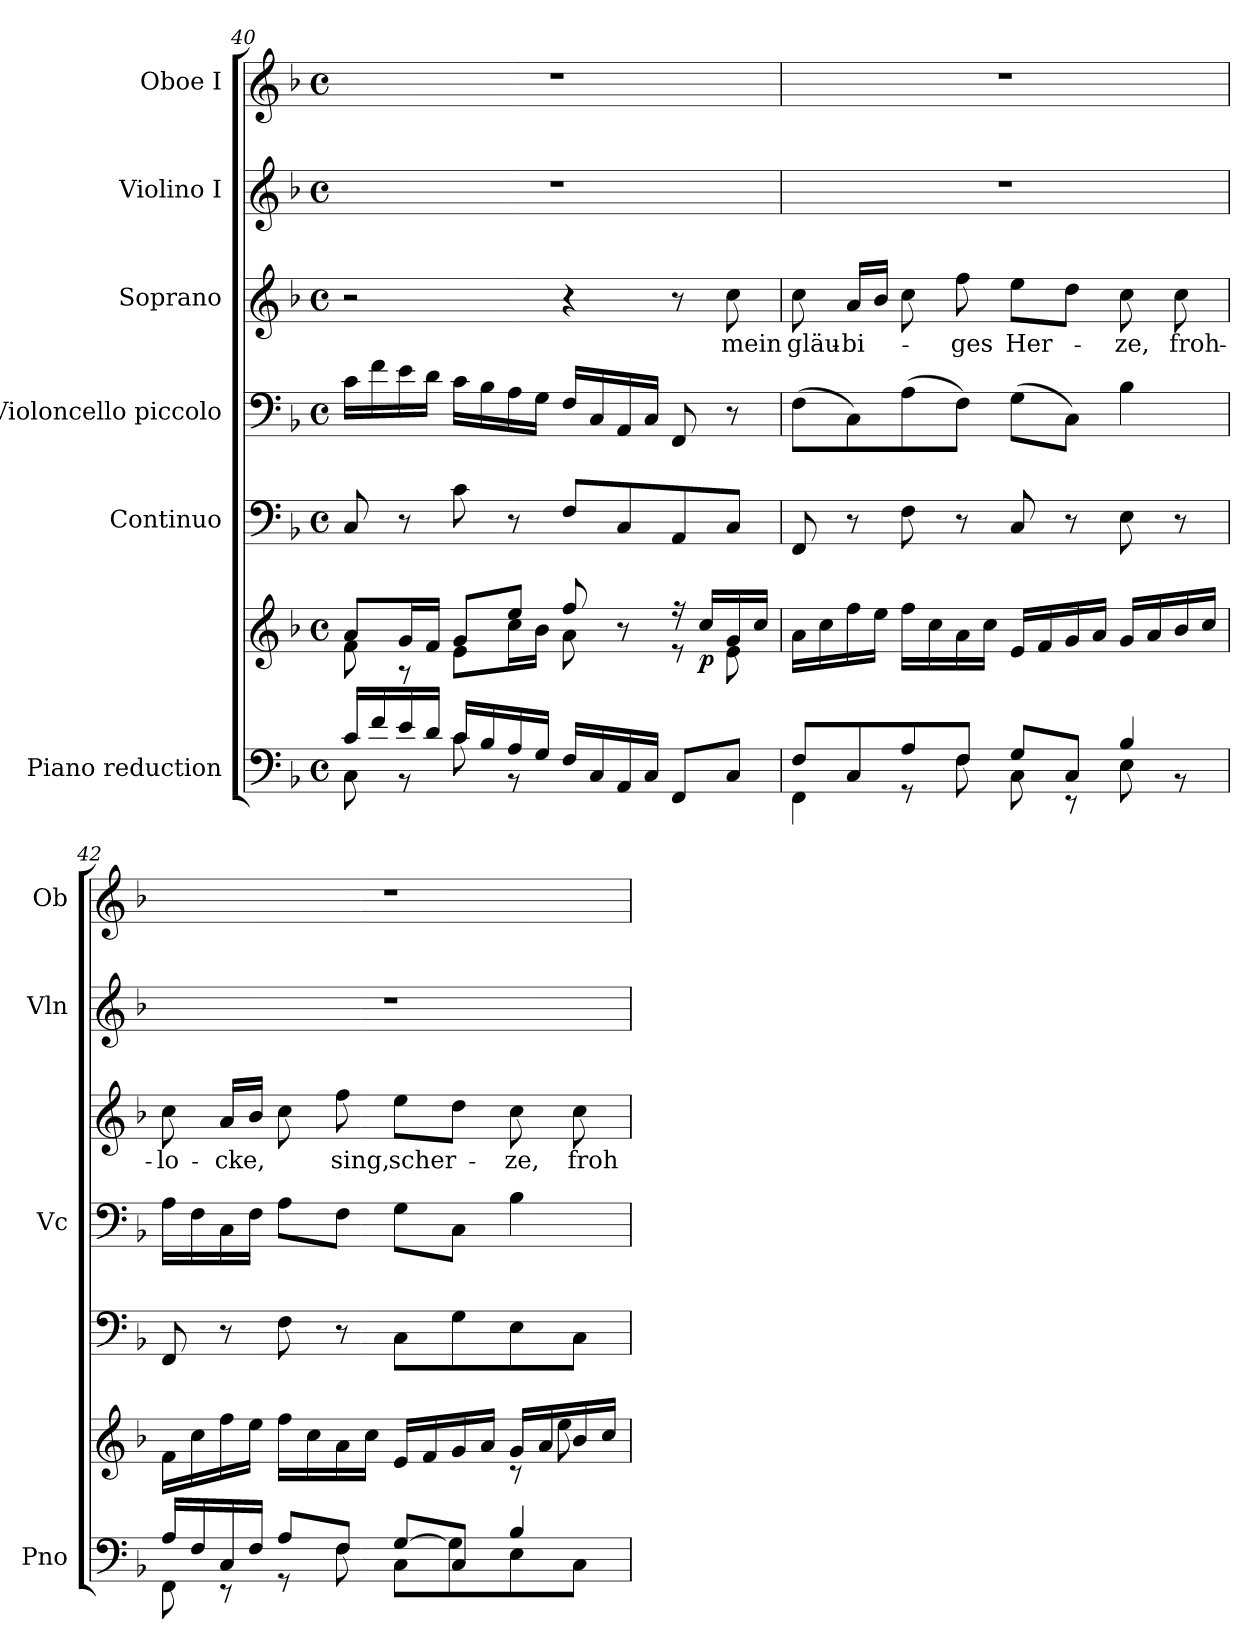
**kern	**kern	**dynam	**kern	**kern	**kern	**text	**kern	**kern
*part6	*part6	*part6	*part5	*part4	*part3	*part3	*part2	*part1
*staff7	*staff6	*staff6/7	*staff5	*staff4	*staff3	*staff3	*staff2	*staff1
*I"Piano reduction	*	*	*I"Continuo	*I"Violoncello piccolo	*I"Soprano	*	*I"Violino I	*I"Oboe I
*I'Pno	*	*	*	*I'Vc	*	*	*I'Vln	*I'Ob
*clefF4	*clefG2	*	*clefF4	*clefF4	*clefG2	*	*clefG2	*clefG2
*k[b-]	*k[b-]	*	*k[b-]	*k[b-]	*k[b-]	*	*k[b-]	*k[b-]
*M4/4	*M4/4	*	*M4/4	*M4/4	*M4/4	*	*M4/4	*M4/4
*met(c)	*met(c)	*	*met(c)	*met(c)	*met(c)	*	*met(c)	*met(c)
=40	=40	=40	=40	=40	=40	=40	=40	=40
*^	*^	*	*	*	*	*	*	*
16c/LL	8C\	8a/L	8f\	.	8C/	16c\LL	2r	.	1r	1r
16f/	.	.	.	.	.	16f\	.	.	.	.
16e/	8r	16g/L	8r	.	8r	16e\	.	.	.	.
16d/JJ	.	16f/JJ	.	.	.	16d\JJ	.	.	.	.
16c/LL	8c\	8g/L	8e\L	.	8c\	16c\LL	.	.	.	.
16B-/	.	.	.	.	.	16B-\	.	.	.	.
16A/	8r	8ee/J	16cc\L	.	8r	16A\	.	.	.	.
16G/JJ	.	.	16b-\JJ	.	.	16G\JJ	.	.	.	.
16F/LL	2ryy	8ff/	8a\	.	8F/L	16F/LL	4r	.	.	.
16C/	.	.	.	.	.	16C/	.	.	.	.
16AA/	.	8r	8ryy	.	8C/	16AA/	.	.	.	.
16C/JJ	.	.	.	.	.	16C/JJ	.	.	.	.
8FF/L	.	16r	8r	.	8AA/	8FF/	8r	.	.	.
!	!	!	!	!LO:DY:b	!	!	!	!	!	!
.	.	16cc/LL	.	p	.	.	.	.	.	.
!	!	!	!	!	!	!	!	!LO:LY:b	!	!
8C/J	.	16g/	8e\	.	8C/J	8r	8cc\	mein	.	.
.	.	16cc/JJ	.	.	.	.	.	.	.	.
*	*	*v	*v	*	*	*	*	*	*	*
=41	=41	=41	=41	=41	=41	=41	=41	=41	=41
!	!	!	!	!	!	!	!LO:LY:b	!	!
8F/L	4FF\	16a\LL	.	8FF/	(8F\L	8cc\	gläu-	1r	1r
.	.	16cc\	.	.	.	.	.	.	.
!	!	!	!	!	!	!	!LO:LY:b	!	!
8C/	.	16ff\	.	8r	8C\)	16a/LL	bi-	.	.
.	.	16ee\JJ	.	.	.	16b-/JJ	.	.	.
8A/	8r	16ff\LL	.	8F\	(8A\	8cc\	.	.	.
.	.	16cc\	.	.	.	.	.	.	.
!	!	!	!	!	!	!	!LO:LY:b	!	!
8F/J	8F\	16a\	.	8r	8F\J)	8ff\	-ges	.	.
.	.	16cc\JJ	.	.	.	.	.	.	.
!	!	!	!	!	!	!	!LO:LY:b	!	!
8G/L	8C\	16e/LL	.	8C/	(8G\L	8ee\L	Her-	.	.
.	.	16f/	.	.	.	.	.	.	.
8C/J	8r	16g/	.	8r	8C\J)	8dd\J	.	.	.
.	.	16a/JJ	.	.	.	.	.	.	.
!	!	!	!	!	!	!	!LO:LY:b	!	!
4B-/	8E\	16g/LL	.	8E\	4B-\	8cc\	-ze,	.	.
.	.	16a/	.	.	.	.	.	.	.
!	!	!	!	!	!	!	!LO:LY:b	!	!
.	8r	16b-/	.	8r	.	8cc\	froh-	.	.
.	.	16cc/JJ	.	.	.	.	.	.	.
=42	=42	=42	=42	=42	=42	=42	=42	=42	=42
*	*	*^	*	*	*	*	*	*	*
!	!	!	!	!	!	!	!	!LO:LY:b	!	!
16A/LL	8FF\	16f\LL	2ryy	.	8FF/	16A\LL	8cc\	-lo-	1r	1r
16F/	.	16cc\	.	.	.	16F\	.	.	.	.
!	!	!	!	!	!	!	!	!LO:LY:b	!	!
16C/	8r	16ff\	.	.	8r	16C\	16a/LL	-cke,	.	.
16F/JJ	.	16ee\JJ	.	.	.	16F\JJ	16b-/JJ	.	.	.
8A/L	8r	16ff\LL	.	.	8F\	8A\L	8cc\	.	.	.
.	.	16cc\	.	.	.	.	.	.	.	.
!	!	!	!	!	!	!	!	!LO:LY:b	!	!
8F/J	8F\	16a\	.	.	8r	8F\J	8ff\	sing,	.	.
.	.	16cc\JJ	.	.	.	.	.	.	.	.
!	!	!	!	!	!	!	!	!LO:LY:b	!	!
[8G/L	8C\L	16e/LL	4ryy	.	8C\L	8G\L	8ee\L	scher-	.	.
.	.	16f/	.	.	.	.	.	.	.	.
8C/J	8G\]	16g/	.	.	8G\	8C\J	8dd\J	.	.	.
.	.	16a/JJ	.	.	.	.	.	.	.	.
!	!	!	!	!	!	!	!	!LO:LY:b	!	!
4B-/	8E\	16g/LL	8r	.	8E\	4B-\	8cc\	-ze,	.	.
.	.	16a/	.	.	.	.	.	.	.	.
!	!	!	!	!	!	!	!	!LO:LY:b	!	!
.	8C\J	16b-/	8ee\	.	8C\J	.	8cc\	froh-	.	.
.	.	16cc/JJ	.	.	.	.	.	.	.	.
*v	*v	*	*	*	*	*	*	*	*	*
*	*v	*v	*	*	*	*	*	*	*
=	=	=	=	=	=	=	=	=
*-	*-	*-	*-	*-	*-	*-	*-	*-
